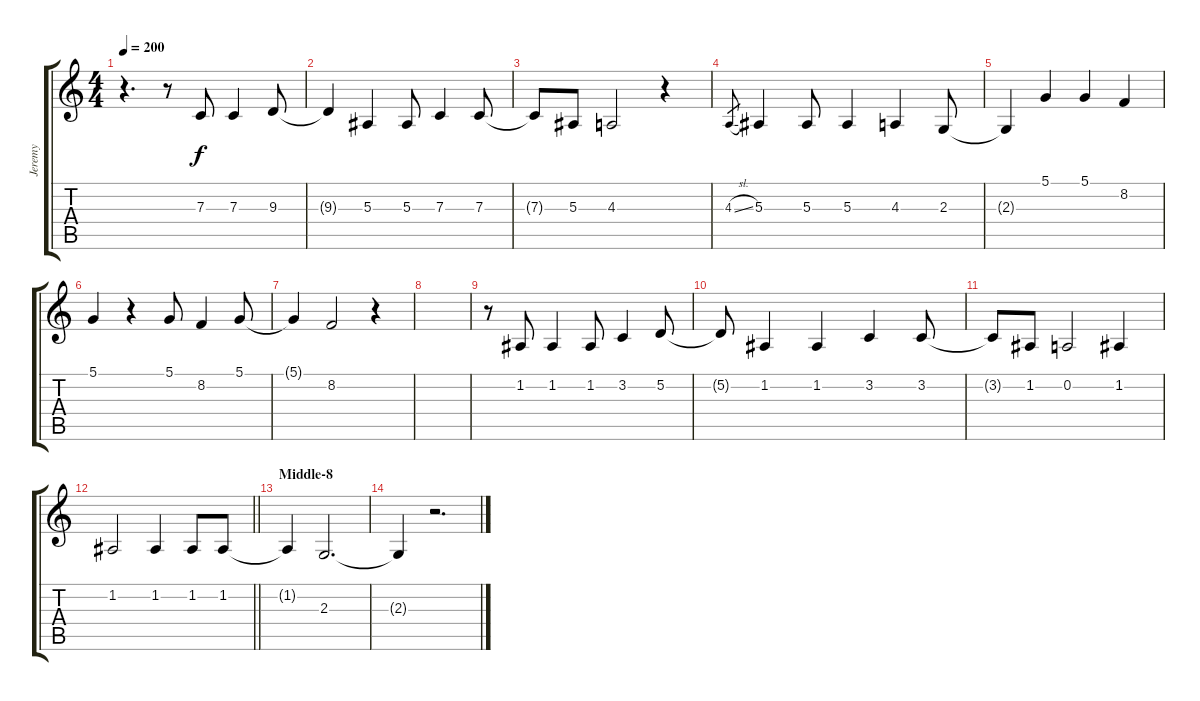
\track ("Jeremy" "Jeremy") {instrument oboe}
\staff {score tabs}
\tuning (D4 A3 F3 C3 G2 C2) {hide}
\ts (4 4)
\tempo 200
\clef g2
\ks c
r.4{d dy f} r.8 7.3.8 7.3.4 9.3.8 |
9.3{t}.4 5.3.4 5.3.8 7.3.4 7.3.8 |
7.3{t}.8 5.3.8 4.3.2 r.4 |
4.3{sl}.8{gr} 5.3.4 5.3.8 5.3.4 4.3.4 2.3.8 |
2.3{t}.4 5.1.4 5.1.4 8.2.4 |
5.1.4 r.4 5.1.8 8.2.4 5.1.8 |
5.1{t}.4 8.2.2 r.4 |
|
r.8 1.2.8 1.2.4 1.2.8 3.2.4 5.2.8 |
5.2{t}.8 1.2.4 1.2.4 3.2.4 3.2.8 |
3.2{t}.8 1.2.8 0.2.2 1.2.4 |
\barLineRight lightlight
1.2.2 1.2.4 1.2.8 1.2.8 |
\section ("" "Middle-8")
1.2{t}.4 2.3.2{d} |
2.3{t}.4 r.2{d}
